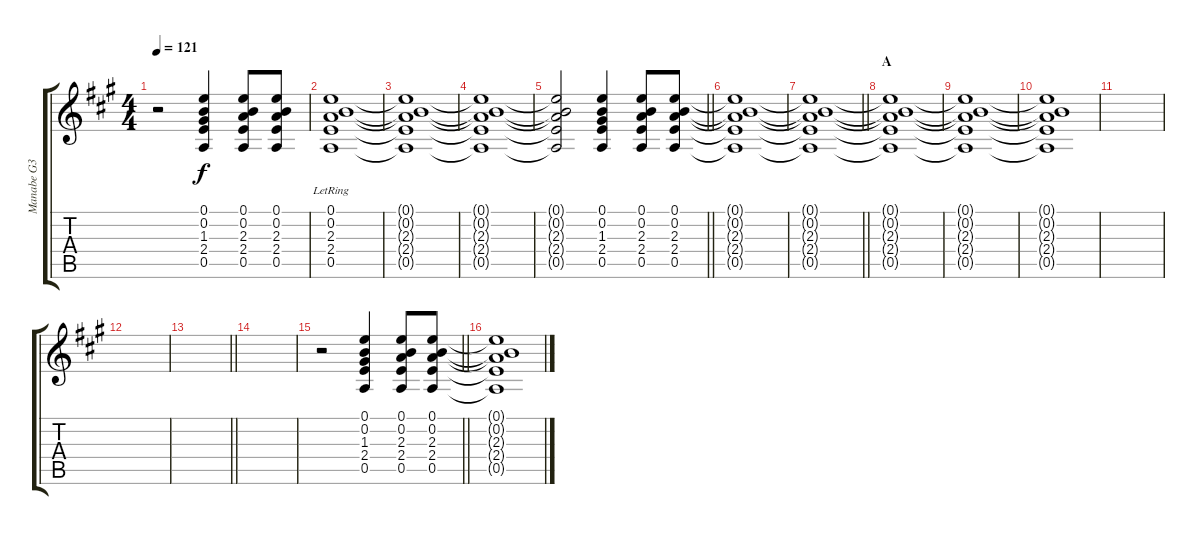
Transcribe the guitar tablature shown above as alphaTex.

\track ("Manabe G3" "Manabe G3") {instrument overdrivenguitar}
\staff {score tabs}
\tuning (E4 B3 G3 D3 A2 E2) {hide}
\ts (4 4)
\section ("" "")
\tempo 121
\clef g2
\ks a
r.2{dy f instrument overdrivenguitar} (0.1 0.2 1.3 2.4 0.5).4 (0.1 0.2 2.3 2.4 0.5).8 (0.1 0.2 2.3 2.4 0.5).8 |
(0.1{lr} 0.2{lr} 2.3{lr} 2.4{lr} 0.5{lr}).1 |
(0.1{t} 0.2{t} 2.3{t} 2.4{t} 0.5{t}).1 |
(0.1{t} 0.2{t} 2.3{t} 2.4{t} 0.5{t}).1 |
\barLineRight lightlight
(0.1{t} 0.2{t} 2.3{t} 2.4{t} 0.5{t}).2 (0.1 0.2 1.3 2.4 0.5).4 (0.1 0.2 2.3 2.4 0.5).8 (0.1 0.2 2.3 2.4 0.5).8 |
\section ("" "")
(0.1{t} 0.2{t} 2.3{t} 2.4{t} 0.5{t}).1 |
\barLineRight lightlight
(0.1{t} 0.2{t} 2.3{t} 2.4{t} 0.5{t}).1 |
\section ("" "A")
(0.1{t} 0.2{t} 2.3{t} 2.4{t} 0.5{t}).1 |
(0.1{t} 0.2{t} 2.3{t} 2.4{t} 0.5{t}).1 |
(0.1{t} 0.2{t} 2.3{t} 2.4{t} 0.5{t}).1 |
|
|
\barLineRight lightlight
|
\section ("" "")
|
\barLineRight lightlight
r.2 (0.1 0.2 1.3 2.4 0.5).4 (0.1 0.2 2.3 2.4 0.5).8 (0.1 0.2 2.3 2.4 0.5).8 |
\section ("" "")
(0.1{t} 0.2{t} 2.3{t} 2.4{t} 0.5{t}).1
